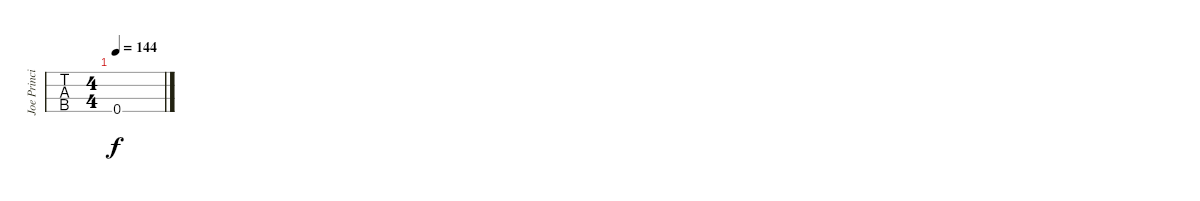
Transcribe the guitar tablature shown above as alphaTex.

\track ("Joe Principe - Bass" "Joe Princi") {instrument electricbassfinger}
\staff {tabs}
\tuning (G2 D2 A1 E1) {hide}
\ts (4 4)
\tempo 144
\clef f4
\ks c
0.4{t}.1{dy f}
